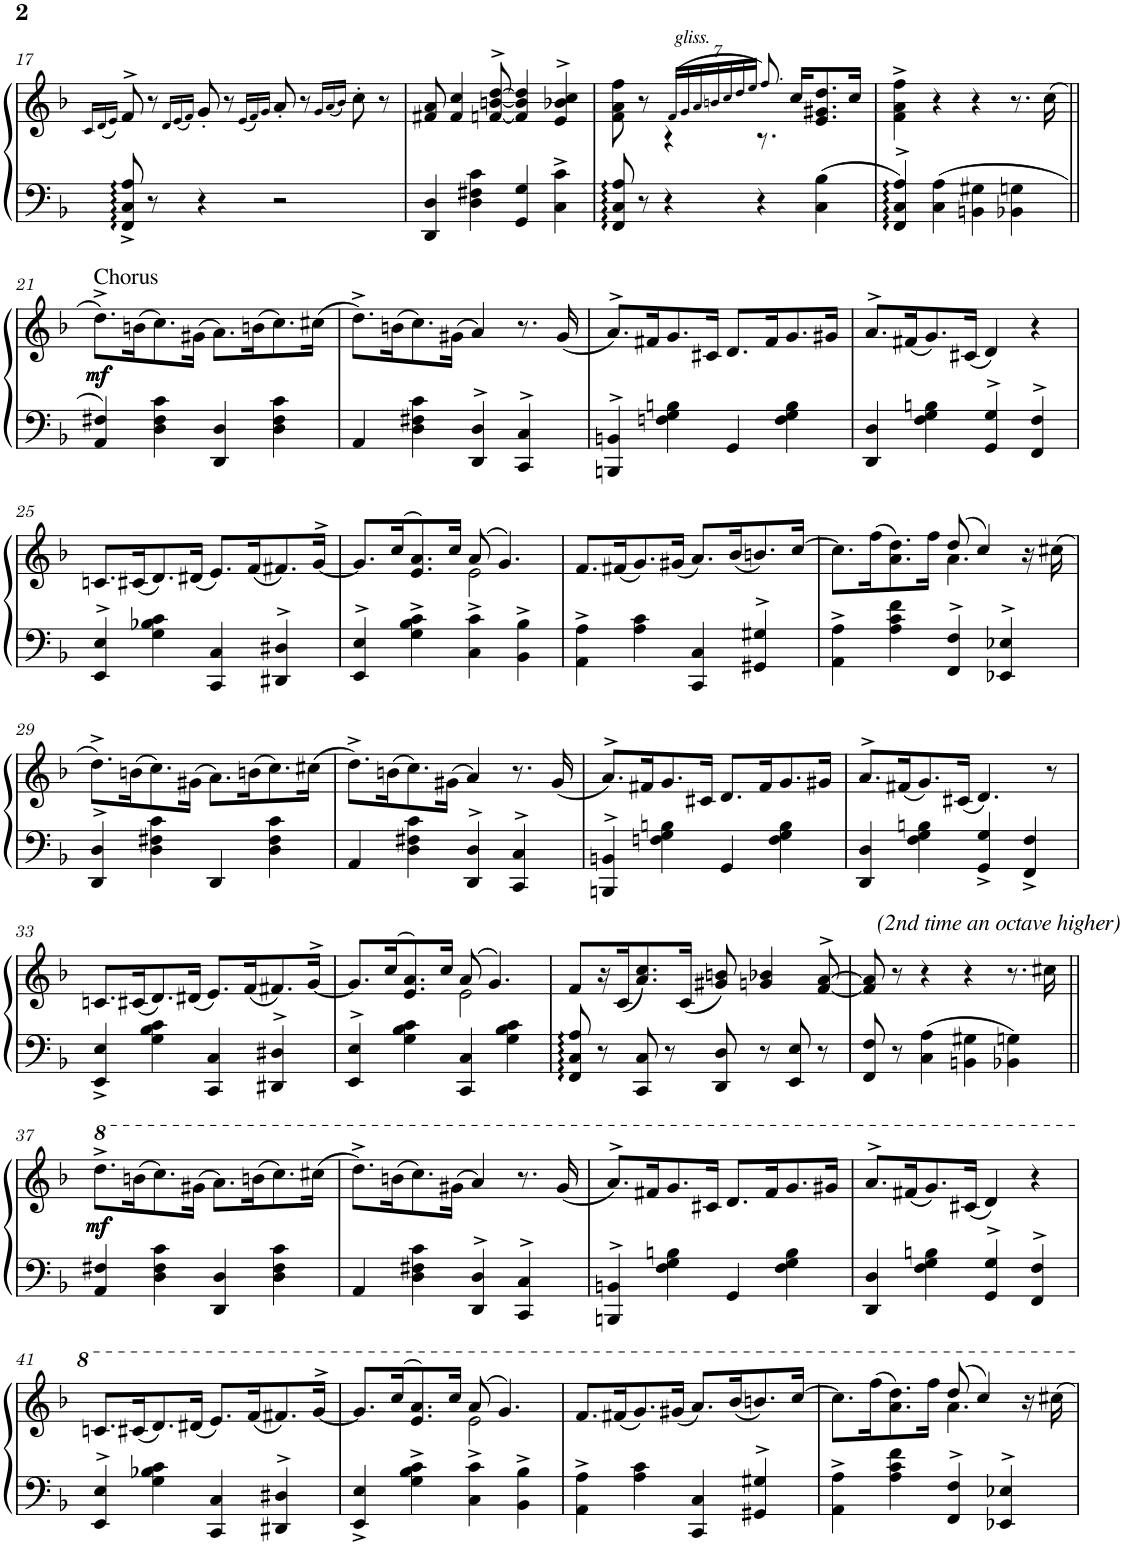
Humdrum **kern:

**kern	**kern	**dynam
*part1	*part1	*part1
*staff2	*staff1	*staff1/2
*I"Piano	*	*
*I'Pno.	*	*
!!LO:PB:g=z
*clefF4	*clefG2	*
*k[b-]	*k[b-]	*
*M4/4	*M4/4	*
*met(c)	*met(c)	*
=17	=17	=17
.	(16qc/LL	.
.	16qd/)	.
.	16qe/JJ	.
8FF/^ 8C/^ 8A/^	8f^>/	.
8r	8r	.
.	16qd/LL	.
.	(16qe/	.
.	16qf/JJ)	.
4r	8g'/	.
.	8r	.
.	16qe/LL	.
.	(16qf/	.
.	16qg/JJ)	.
2r	8a'/	.
.	8r	.
.	16qg/LL	.
.	(16qa/	.
.	16qb-/JJ)	.
.	8cc'\	.
.	8r	.
=18	=18	=18
4DD/ 4D/	8f#X/ 8a/	.
.	4f#/ 4cc/	.
4D\ 4F#X\ 4c\	.	.
.	[8fn/^> [8bn/^> [8dd/^>	.
4GG/ 4G/	4f/] 4b/] 4dd/]	.
4C\^ 4c\^	4e/^> 4b-X/^> 4cc/^>	.
=19	=19	=19
*	*^	*
8FF/ 8C/ 8A/	8f\ 8a\ 8ff\	4ryy	.
8r	8r	.	.
*	*Xbrackettup	*	*
!	!LO:TX:a:i:t=gliss.	!	!
4r	(28f!/LL	4r	.
.	28g!/	.	.
.	28a!/	.	.
.	28bn!/	.	.
.	28cc!/	.	.
.	28dd!/	.	.
.	28ee!/JJ	.	.
4r	8.ff!/)	8.r	.
.	16cc/KL	4ryy	.
4C\ 4B-\	8.e/ 8.g#X/ 8.dd/	.	.
.	16cc/Jk	16ryy	.
*	*v	*v	*
=20	=20	=20
4FF/^> 4C/^> 4A/^>	4f\^ 4a\^ 4ff\^	.
4C\ 4A\	4r	.
4BBn\ 4G#X\	4r	.
4BB-X\ 4Gn\	8.r	.
.	(16cc\	.
!!LO:LB:g=z
=21||	=21||	=21||
!	!LO:TX:a:t=Chorus	!
!	!	!LO:DY:b
!	!	!LO:DY:n=1:b
!	!	!LO:DY:n=2:b
4AA/ 4F#X/	8.dd^\L)	mf mf mf
.	(16bn\K	.
4D\ 4F#\ 4c\	8.cc\)	.
.	(16g#X\Jk	.
4DD/ 4D/	8.a\L)	.
.	(16bn\K	.
4D\ 4F#\ 4c\	8.cc\)	.
.	(16cc#X\Jk	.
=22	=22	=22
4AA/	8.dd^\L)	.
.	(16bn\K	.
4D\ 4F#X\ 4c\	8.cc\)	.
.	(16g#X\Jk	.
4DD/^> 4D/^>	4a/)	.
4CC/^> 4C/^>	8.r	.
.	(16g#/	.
=23	=23	=23
4BBBn/^> 4BBn/^>	8.a^>/L)	.
.	16f#X/K	.
4Fn\ 4G\ 4Bn\	8.g/	.
.	16c#X/Jk	.
4GG/	8.d/L	.
.	16f#/K	.
4F\ 4G\ 4B\	8.g/	.
.	16g#X/Jk	.
=24	=24	=24
4DD/ 4D/	8.a^>/L	.
.	(16f#X/K	.
4F\ 4G\ 4Bn\	8.g/)	.
.	(16c#X/Jk	.
4GG/^> 4G/^>	4d/)	.
4FF/^> 4F/^>	4r	.
!!LO:LB:g=z
=25	=25	=25
4EE/^> 4E/^>	8.cn/L	.
.	(16c#X/K	.
4G\ 4B-X\ 4c\	8.d/)	.
.	(16d#X/Jk	.
4CC/ 4C/	8.e/L)	.
.	(16f/K	.
4DD#X/^> 4D#X/^>	8.f#X/)	.
.	[16g^>/Jk	.
=26	=26	=26
*	*^	*
4EE/^> 4E/^>	8.g/L]	2ryy	.
.	(>16cc/K	.	.
4G\^ 4B-\^ 4c\^	8.e/ 8.a/)	.	.
.	16cc/Jk	.	.
4C\^ 4c\^	(8a/	2e\	.
.	4.g/)	.	.
4BB-\^ 4B-\^	.	.	.
*	*v	*v	*
=27	=27	=27
4AA\^ 4A\^	8.f/L	.
.	(16f#X/K	.
4A\ 4c\	8.g/)	.
.	(16g#X/Jk	.
4CC/ 4C/	8.a/L)	.
.	(16b-/K	.
4GG#X/^> 4G#X/^>	8.bn/)	.
.	[16cc/Jk	.
=28	=28	=28
*	*^	*
4AA\^> 4A\^>	8.cc\L]	2ryy	.
.	(>16ff\K	.	.
4A\ 4c\ 4f\	8.a\ 8.dd\)	.	.
.	16ff\Jk	.	.
4FF/^> 4F/^>	(8dd/	4.a\	.
.	4cc/)	.	.
4EE-X/^> 4E-X/^>	.	.	.
.	16r	8ryy	.
.	(16cc#X\	.	.
*	*v	*v	*
!!LO:LB:g=z
=29	=29	=29
4DD/^> 4D/^>	8.dd^\L)	.
.	(16bn\K	.
4D\ 4F#X\ 4c\	8.cc\)	.
.	(16g#X\Jk	.
4DD/	8.a\L)	.
.	(16bn\K	.
4D\ 4F#\ 4c\	8.cc\)	.
.	(16cc#X\Jk	.
=30	=30	=30
4AA/	8.dd^\L)	.
.	(16bn\K	.
4D\ 4F#X\ 4c\	8.cc\)	.
.	(16g#X\Jk	.
4DD/^> 4D/^>	4a/)	.
4CC/^> 4C/^>	8.r	.
.	(16g#/	.
=31	=31	=31
4BBBn/^> 4BBn/^>	8.a^>/L)	.
.	16f#X/K	.
4Fn\ 4G\ 4Bn\	8.g/	.
.	16c#X/Jk	.
4GG/	8.d/L	.
.	16f#/K	.
4F\ 4G\ 4B\	8.g/	.
.	16g#X/Jk	.
=32	=32	=32
4DD/ 4D/	8.a^>/L	.
.	(16f#X/K	.
4F\ 4G\ 4Bn\	8.g/)	.
.	(16c#X/Jk	.
4GG/^ 4G/^	4.d/)	.
4FF/^ 4F/^	.	.
.	8r	.
!!LO:LB:g=z
=33	=33	=33
4EE/^ 4E/^	8.cn/L	.
.	(16c#X/K	.
4G\ 4B-\ 4c\	8.d/)	.
.	(16d#X/Jk	.
4CC/ 4C/	8.e/L)	.
.	(16f/K	.
4DD#X/^> 4D#X/^>	8.f#X/)	.
.	[16g^>/Jk	.
=34	=34	=34
*	*^	*
4EE/^> 4E/^>	8.g/L]	2ryy	.
.	(>16cc/K	.	.
4G\ 4B-\ 4c\	8.e/ 8.a/)	.	.
.	16cc/Jk	.	.
4CC/ 4C/	(8a/	2e\	.
.	4.g/)	.	.
4G\ 4B-\ 4c\	.	.	.
*	*v	*v	*
=35	=35	=35
8FF/ 8C/ 8A/	8f/L	.
8r	16r	.
.	(16c/J	.
8CC/ 8C/	8.a/ 8.cc/)	.
8r	.	.
.	(16c/Jk	.
8DD/ 8D/	8g#X/ 8bn/)	.
8r	4gn/ 4b-X/	.
8EE/ 8E/	.	.
8r	[8f/^> [8a/^>	.
=36	=36	=36
!	!LO:TX:a:i:t=(2nd time an octave higher)	!
8FF/ 8F/	8f/] 8a/]	.
8r	8r	.
4C\ 4A\	4r	.
4BBn\ 4G#X\	4r	.
4BB-X\ 4Gn\	8.r	.
.	16cc#X\	.
!!LO:LB:g=z
=37||	=37||	=37||
!	!	!LO:DY:b
!	!	!LO:DY:n=1:b
!	!	!LO:DY:n=2:b
4AA/ 4F#X/	8.ddd^\L	mf mf mf
.	(16bbn\K	.
4D\ 4F#\ 4c\	8.ccc\)	.
.	(16gg#X\Jk	.
4DD/ 4D/	8.aa\L)	.
.	(16bbn\K	.
4D\ 4F#\ 4c\	8.ccc\)	.
.	(16ccc#X\Jk	.
=38	=38	=38
4AA/	8.ddd^\L)	.
.	(16bbn\K	.
4D\ 4F#X\ 4c\	8.ccc\)	.
.	(16gg#X\Jk	.
4DD/^> 4D/^>	4aa/)	.
4CC/^> 4C/^>	8.r	.
.	(16gg#/	.
=39	=39	=39
4BBBn/^> 4BBn/^>	8.aa^>/L)	.
.	16ff#X/K	.
4F\ 4G\ 4Bn\	8.gg/	.
.	16cc#X/Jk	.
4GG/	8.dd/L	.
.	16ff#/K	.
4F\ 4G\ 4B\	8.gg/	.
.	16gg#X/Jk	.
=40	=40	=40
4DD/ 4D/	8.aa^>/L	.
.	(16ff#X/K	.
4F\ 4G\ 4Bn\	8.gg/)	.
.	(16cc#X/Jk	.
4GG/^> 4G/^>	4dd/)	.
4FF/^> 4F/^>	4r	.
!!LO:LB:g=z
=41	=41	=41
4EE/^> 4E/^>	8.ccn/L	.
.	(16cc#X/K	.
4G\ 4B-X\ 4c\	8.dd/)	.
.	(16dd#X/Jk	.
4CC/ 4C/	8.ee/L)	.
.	(16ff/K	.
4DD#X/^> 4D#X/^>	8.ff#X/)	.
.	[16gg^>/Jk	.
=42	=42	=42
*	*^	*
4EE/^ 4E/^	8.gg/L]	2ryy	.
.	(>16ccc/K	.	.
4G\^ 4B-\^ 4c\^	8.ee/ 8.aa/)	.	.
.	16ccc/Jk	.	.
4C\^ 4c\^	(8aa/	2ee\	.
.	4.gg/)	.	.
4BB-\^ 4B-\^	.	.	.
*	*v	*v	*
=43	=43	=43
4AA\^ 4A\^	8.ff/L	.
.	(16ff#X/K	.
4A\ 4c\	8.gg/)	.
.	(16gg#X/Jk	.
4CC/ 4C/	8.aa/L)	.
.	(16bb-/K	.
4GG#X/^> 4G#X/^>	8.bbn/)	.
.	[16ccc/Jk	.
=44	=44	=44
*	*^	*
4AA\^> 4A\^>	8.ccc\L]	2ryy	.
.	(>16fff\K	.	.
4A\ 4c\ 4f\	8.aa\ 8.ddd\)	.	.
.	16fff\Jk	.	.
4FF/^> 4F/^>	(8ddd/	4.aa\	.
.	4ccc/)	.	.
4EE-X/^> 4E-X/^>	.	.	.
.	16r	8ryy	.
.	16ccc#X\	.	.
*	*v	*v	*
=	=	=
*-	*-	*-
